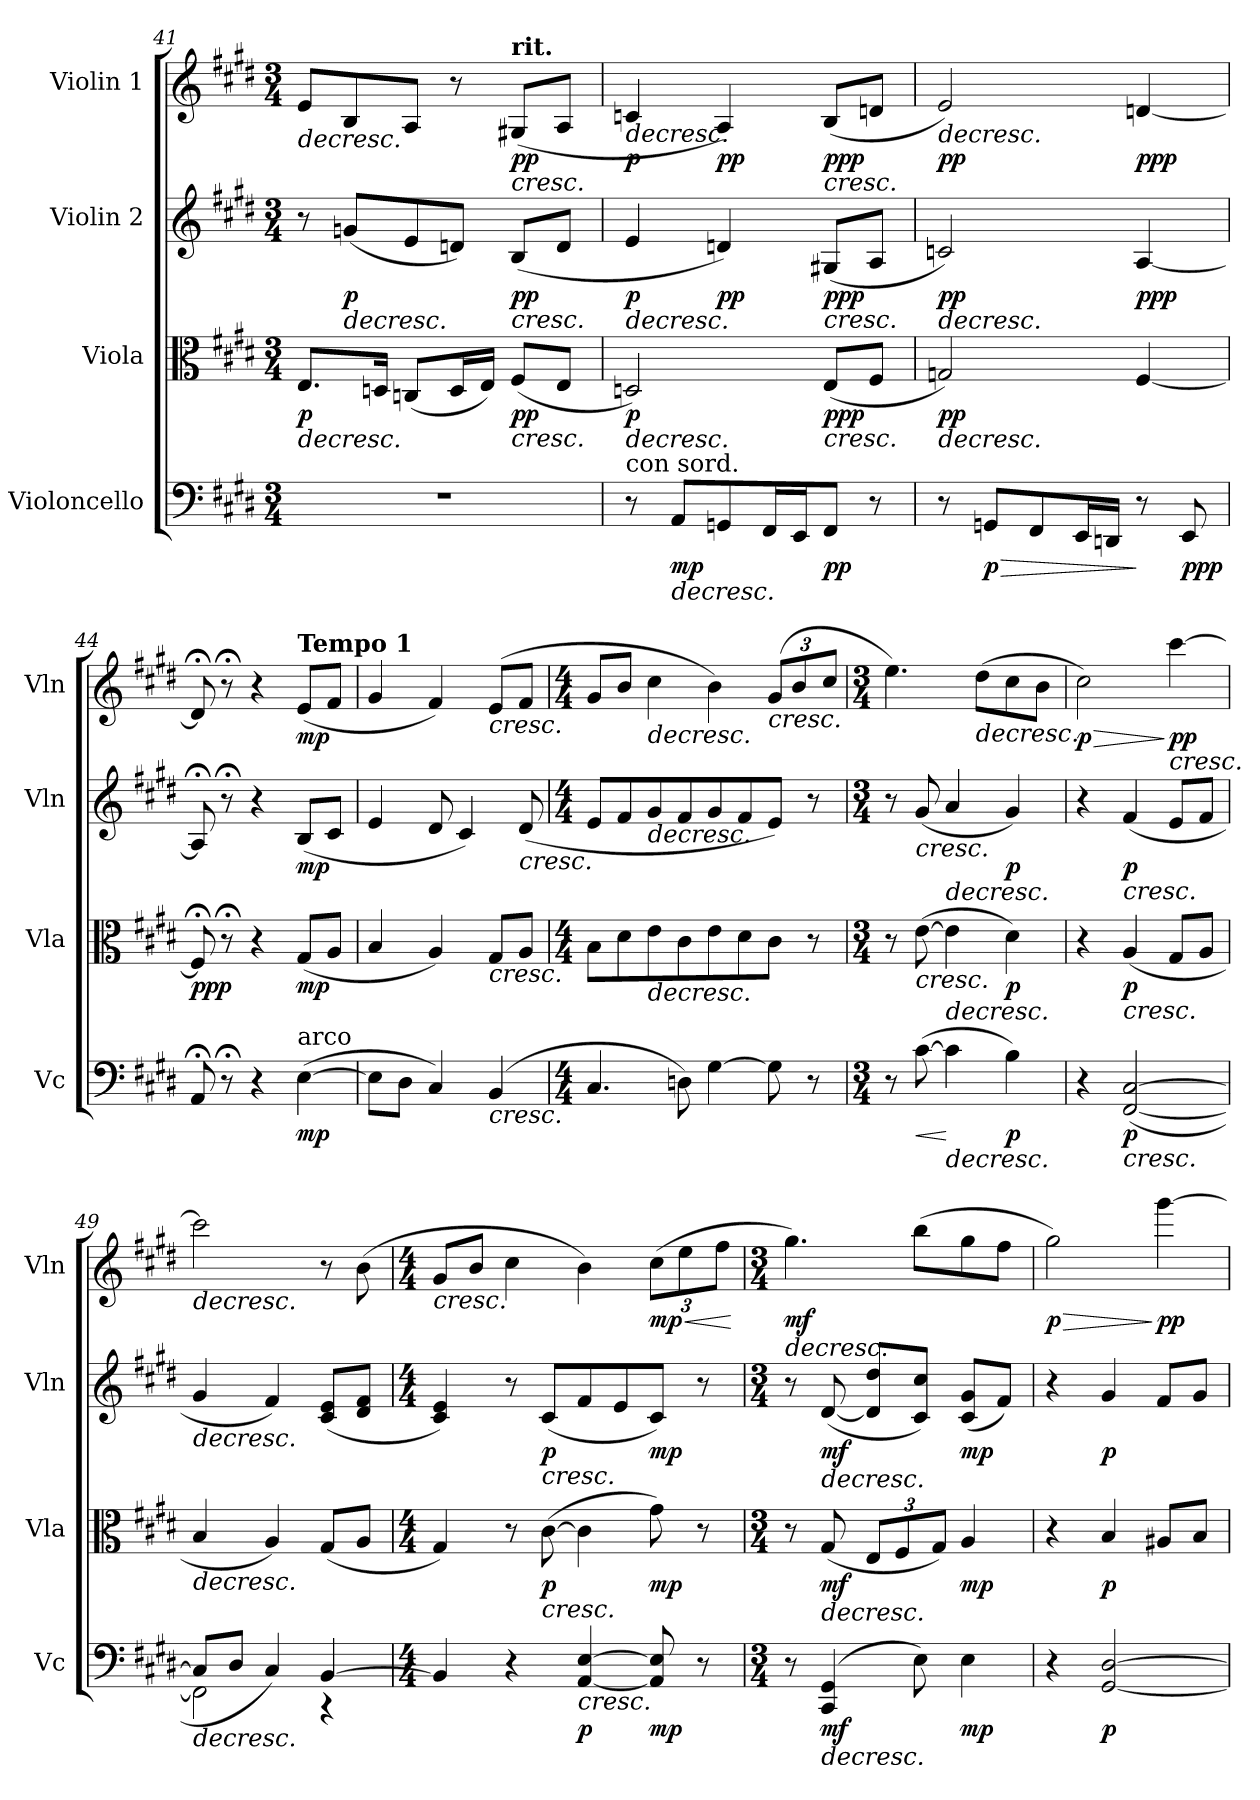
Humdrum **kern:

**kern	**dynam	**kern	**dynam	**kern	**dynam	**kern	**dynam
*part4	*part4	*part3	*part3	*part2	*part2	*part1	*part1
*staff4	*staff4	*staff3	*staff3	*staff2	*staff2	*staff1	*staff1
*I"Violoncello	*	*I"Viola	*	*I"Violin 2	*	*I"Violin 1	*
*I'Vc	*	*I'Vla	*	*I'Vln	*	*I'Vln	*
*clefF4	*	*clefC3	*	*clefG2	*	*clefG2	*
*k[f#c#g#d#]	*	*k[f#c#g#d#]	*	*k[f#c#g#d#]	*	*k[f#c#g#d#]	*
*M3/4	*	*M3/4	*	*M3/4	*	*M3/4	*
=41	=41	=41	=41	=41	=41	=41	=41
!	!	!	!LO:HP:b	!	!	!	!LO:HP:b
!	!	!	!LO:DY:n=1:b	!	!	!	!
2.r	.	8.E/L	> p	8r	.	8e/L	>
!	!	!	!	!	!LO:HP:b	!	!
!	!	!	!	!	!LO:DY:n=1:b	!	!
.	.	.	.	(8gn/L	> p	8B/	.
.	.	16Dn/Jk	.	.	.	.	.
.	.	(8Cn/L	.	8e/	.	8A/J	.
.	.	16D/L	.	8dn/J)	.	8r	.
.	.	16E/JJ)	.	.	.	.	.
!	!	!	!	!	!	!LO:TX:a:B:t=rit.	!
!	!	!	!LO:HP:b	!	!LO:HP:b	!	!LO:HP:b
!	!	!	!LO:DY:n=2:b	!	!LO:DY:n=2:b	!	!LO:DY:n=1:b
.	.	(8F#/L	< pp	(8B/L	< pp	(8G#X/L	< pp
.	.	8E/J	.	8d/J	.	8A/J	.
.	.	.	]	.	]	.	]
=42	=42	=42	=42	=42	=42	=42	=42
!LO:TX:a:t=con sord.	!	!	!	!	!	!	!
!	!	!	!LO:HP:b	!	!LO:HP:b	!	!LO:HP:b
!	!	!	!LO:DY:n=1:b	!	!LO:DY:n=1:b	!	!LO:DY:n=1:b
8r	.	2Dn/)	> p	4e/	> p	4cn/	> p
!	!LO:HP:b	!	!	!	!	!	!
!	!LO:DY:n=1:b	!	!	!	!	!	!
8AA/L	> mp	.	.	.	.	.	.
!	!	!	!	!	!LO:DY:n=2:b	!	!LO:DY:n=2:b
8GGn/	.	.	.	4dn/)	[ pp	4A/)	[ pp
16FF#/L	.	.	.	.	.	.	.
16EE/J	.	.	.	.	.	.	.
!	!LO:DY:n=2:b	!	!LO:HP:n=1:b	!	!LO:HP:b	!	!LO:HP:b
!	!	!	!LO:DY:n=2:b	!	!LO:DY:n=3:b	!	!LO:DY:n=3:b
8FF#/J	pp	(8E/L	[ < ppp	(8G#X/L	< ppp	(8B/L	< ppp
8r	.	8F#/J	.	8A/J	.	8dn/J	.
.	.	.	]	.	]	.	]
=43	=43	=43	=43	=43	=43	=43	=43
!	!	!	!LO:HP:b	!	!LO:HP:b	!	!LO:HP:b
!	!	!	!LO:DY:n=1:b	!	!LO:DY:n=1:b	!	!LO:DY:n=1:b
8r	.	2Gn/)	> pp	2cn/)	> pp	2e/)	> pp
!	!LO:HP:b	!	!	!	!	!	!
!	!LO:DY:n=1:b	!	!	!	!	!	!
8GGn/L	> p	.	.	.	.	.	.
8FF#/	.	.	.	.	.	.	.
16EE/L	.	.	.	.	.	.	.
16DDn/JJ	.	.	.	.	.	.	.
!	!	!	!	!	!LO:DY:n=2:b	!	!LO:DY:n=2:b
8r	]	[4F#/	.	[4A/	[ ppp	[4dn/	[ ppp
!	!LO:DY:n=2:b	!	!	!	!	!	!
8EE/	ppp	.	.	.	.	.	.
.	.	.	[	.	.	.	.
!!LO:LB:g=z
=44	=44	=44	=44	=44	=44	=44	=44
!	!	!	!LO:DY:b	!	!	!	!
8AA;</	.	8F#;</]	ppp	8A;</]	.	8d;</]	.
8r;<	.	8r;<	.	8r;<	.	8r;<	.
4r	.	4r	.	4r	.	4r	.
!	!	!	!	!	!	!LO:TX:a:B:t=Tempo 1	!
!LO:TX:a:t=arco	!	!	!	!	!	!	!
!	!LO:DY:b	!	!LO:DY:b	!	!LO:DY:b	!	!LO:DY:b
([4E\	mp	(8G#/L	mp	(8B/L	mp	(8e/L	mp
.	.	8A/J	.	8c#/J	.	8f#/J	.
=45	=45	=45	=45	=45	=45	=45	=45
8E\L]	.	4B/	.	4e/	.	4g#/	.
8D#\J	.	.	.	.	.	.	.
4C#/)	.	4A/)	.	8d#/	.	4f#/)	.
.	.	.	.	4c#/)	.	.	.
!	!LO:HP:b	!	!LO:HP:b	!	!	!	!LO:HP:b
(4BB/	<	8G#/L	<	.	.	(>8e/L	<
!	!	!	!	!	!LO:HP:b	!	!
.	.	8A/J	.	(8d#/	<	8f#/J	.
=46	=46	=46	=46	=46	=46	=46	=46
*M4/4	*	*M4/4	*	*M4/4	*	*M4/4	*
*^	*	*	*	*	*	*	*
4.C#/	8ryy	.	8B\L	.	8e/L	.	8g#/L	.
.	8ryy	]	8d#\	]	8f#/	]	8b/J	]
!	!	!	!	!LO:HP:b	!	!LO:HP:b	!	!LO:HP:b
.	4ryy	.	8e\	>	8g#/	>	4cc#\	>
8Dn\)	.	.	8c#\	.	8f#/	.	.	.
[4G#\	2ryy	.	8e\	.	8g#/	.	4b\)	[
.	.	.	8d#j\	.	8f#/	.	.	.
*	*	*	*	*	*	*	*Xbrackettup	*
!	!	!	!	!	!	!	!	!LO:HP:b
8G#\]	.	.	8c#\J	.	8e/J)	.	(>12g#/L	<
.	.	.	.	.	.	.	12b/	.
8r	.	.	8r	[	8r	[	.	.
.	.	.	.	.	.	.	12cc#/J	.
*v	*v	*	*	*	*	*	*	*
.	.	.	.	.	.	.	]
=47	=47	=47	=47	=47	=47	=47	=47
*M3/4	*	*M3/4	*	*M3/4	*	*M3/4	*
8r	.	8r	.	8r	.	4.ee\)	.
!	!LO:HP:b	!	!LO:HP:b	!	!LO:HP:b	!	!
([8c#\	<	([8e\	<	(8g#/	<	.	.
!	!LO:HP:n=1:b	!	!LO:HP:n=1:b	!	!LO:HP:n=1:b	!	!
4c#\]	[ >	4e\]	] >	4a/	] >	.	.
!	!	!	!	!	!	!	!LO:HP:b
.	.	.	.	.	.	(8dd#\L	>
!	!LO:DY:n=1:b	!	!LO:DY:n=1:b	!	!LO:DY:n=1:b	!	!
4B\)	[ p	4d#\)	[ p	4g#/)	[ p	8cc#\	.
.	.	.	.	.	.	8b\J	.
.	.	.	.	.	.	.	[
!!LO:LB:g=z
=48	=48	=48	=48	=48	=48	=48	=48
!	!	!	!	!	!	!	!LO:HP:b
!	!	!	!	!	!	!	!LO:DY:n=1:b
4r	.	4r	.	4r	.	2cc#\)	> p
!	!LO:HP:b	!	!LO:HP:b	!	!LO:HP:b	!	!
!	!LO:DY:n=1:b	!	!LO:DY:n=1:b	!	!LO:DY:n=1:b	!	!
(>[<2FF#/ [2C#/	< p	(4A/	< p	(4f#/	< p	.	.
!	!	!	!	!	!	!	!LO:HP:n=1:b
!	!	!	!	!	!	!	!LO:DY:n=2:b
.	.	8G#/L	.	8e/L	.	[4ccc#\	] < pp
.	.	8A/J	.	8f#/J	.	.	.
.	]	.	]	.	]	.	]
=49	=49	=49	=49	=49	=49	=49	=49
!	!LO:HP:b	!	!LO:HP:b	!	!LO:HP:b	!	!LO:HP:b
*^	*	*	*	*	*	*	*
8C#/L]	2FF#\]	>	4B/	>	4g#/	>	2ccc#\]	>
8D#/J	.	.	.	.	.	.	.	.
4C#/)	.	[	4A/)	[	4f#/)	[	.	.
[4BB/	4r	.	(8G#/L	.	(8c#/ 8e/L	.	8r	[
.	.	.	8A/J	.	8d#/ 8f#/J	.	(8b\	.
*v	*v	*	*	*	*	*	*	*
=50	=50	=50	=50	=50	=50	=50	=50
*M4/4	*	*M4/4	*	*M4/4	*	*M4/4	*
!	!	!	!	!	!	!	!LO:HP:b
4BB/]	.	4G#/)	.	4c#/ 4e/)	.	8g#/L	<
.	.	.	.	.	.	8b/J	.
4r	.	8r	.	8r	.	4cc#\	.
!	!	!	!LO:HP:b	!	!LO:HP:b	!	!
!	!	!	!LO:DY:n=1:b	!	!LO:DY:n=1:b	!	!
.	.	([8c#\	< p	(8c#/L	< p	.	.
!	!LO:HP:b	!	!	!	!	!	!
!	!LO:DY:n=1:b	!	!	!	!	!	!
[4AA/ [4E/	< p	4c#\]	.	8f#/	.	4b\)	.
.	.	.	.	8e/	.	.	.
*	*	*	*	*	*	*brackettup	*
!	!LO:DY:n=2:b	!	!LO:DY:n=2:b	!	!LO:DY:n=2:b	!	!LO:HP:n=1:b
!	!	!	!	!	!	!	!LO:DY:n=1:b
8AA/] 8E/]	] mp	8g#\)	] mp	8c#/J)	] mp	(12cc#\L	] < mp
.	.	.	.	.	.	12ee\	.
8r	.	8r	.	8r	.	.	.
.	.	.	.	.	.	12ff#\J	.
.	.	.	.	.	.	.	[
=51	=51	=51	=51	=51	=51	=51	=51
*M3/4	*	*M3/4	*	*M3/4	*	*M3/4	*
!	!	!	!	!	!	!	!LO:HP:b
!	!	!	!	!	!	!	!LO:DY:n=1:b
8r	.	8r	.	8r	.	4.gg#\)	> mf
!	!LO:HP:b	!	!LO:HP:b	!	!LO:HP:b	!	!
!	!LO:DY:n=1:b	!	!LO:DY:n=1:b	!	!LO:DY:n=1:b	!	!
(4CC#/ 4GG#/	> mf	(8G#/	> mf	([8d#/	> mf	.	.
*	*	*Xbrackettup	*	*	*	*	*
.	.	12E/L	.	8d#/] 8dd#/L	.	.	.
.	.	12F#/	.	.	.	.	.
8E\)	.	.	.	8c#/ 8cc#/J)	.	(8bb\L	.
.	.	12G#/J)	.	.	.	.	.
!	!LO:DY:n=2:b	!	!LO:DY:n=2:b	!	!LO:DY:n=2:b	!	!
4E\	[ mp	4A/	[ mp	(8c#/ 8g#/L	[ mp	8gg#\	.
.	.	.	.	8f#/J)	.	8ff#\J	.
.	]	.	]	.	]	.	[
!!LO:PB:g=z
=52	=52	=52	=52	=52	=52	=52	=52
!	!	!	!	!	!	!	!LO:HP:b
!	!	!	!	!	!	!	!LO:DY:n=1:b
4r	.	4r	.	4r	.	2gg#\)	> p
!	!LO:DY:b	!	!LO:DY:b	!	!LO:DY:b	!	!
[2GG#/ [2D#/	p	4B/	p	4g#/	p	.	.
!	!	!	!	!	!	!	!LO:DY:n=2:b
.	.	8A#X/L	.	8f#/L	.	[4ggg#\	] pp
.	.	8B/J	.	8g#/J	.	.	.
.	.	.	.	.	.	.	]
=	=	=	=	=	=	=	=
*-	*-	*-	*-	*-	*-	*-	*-
